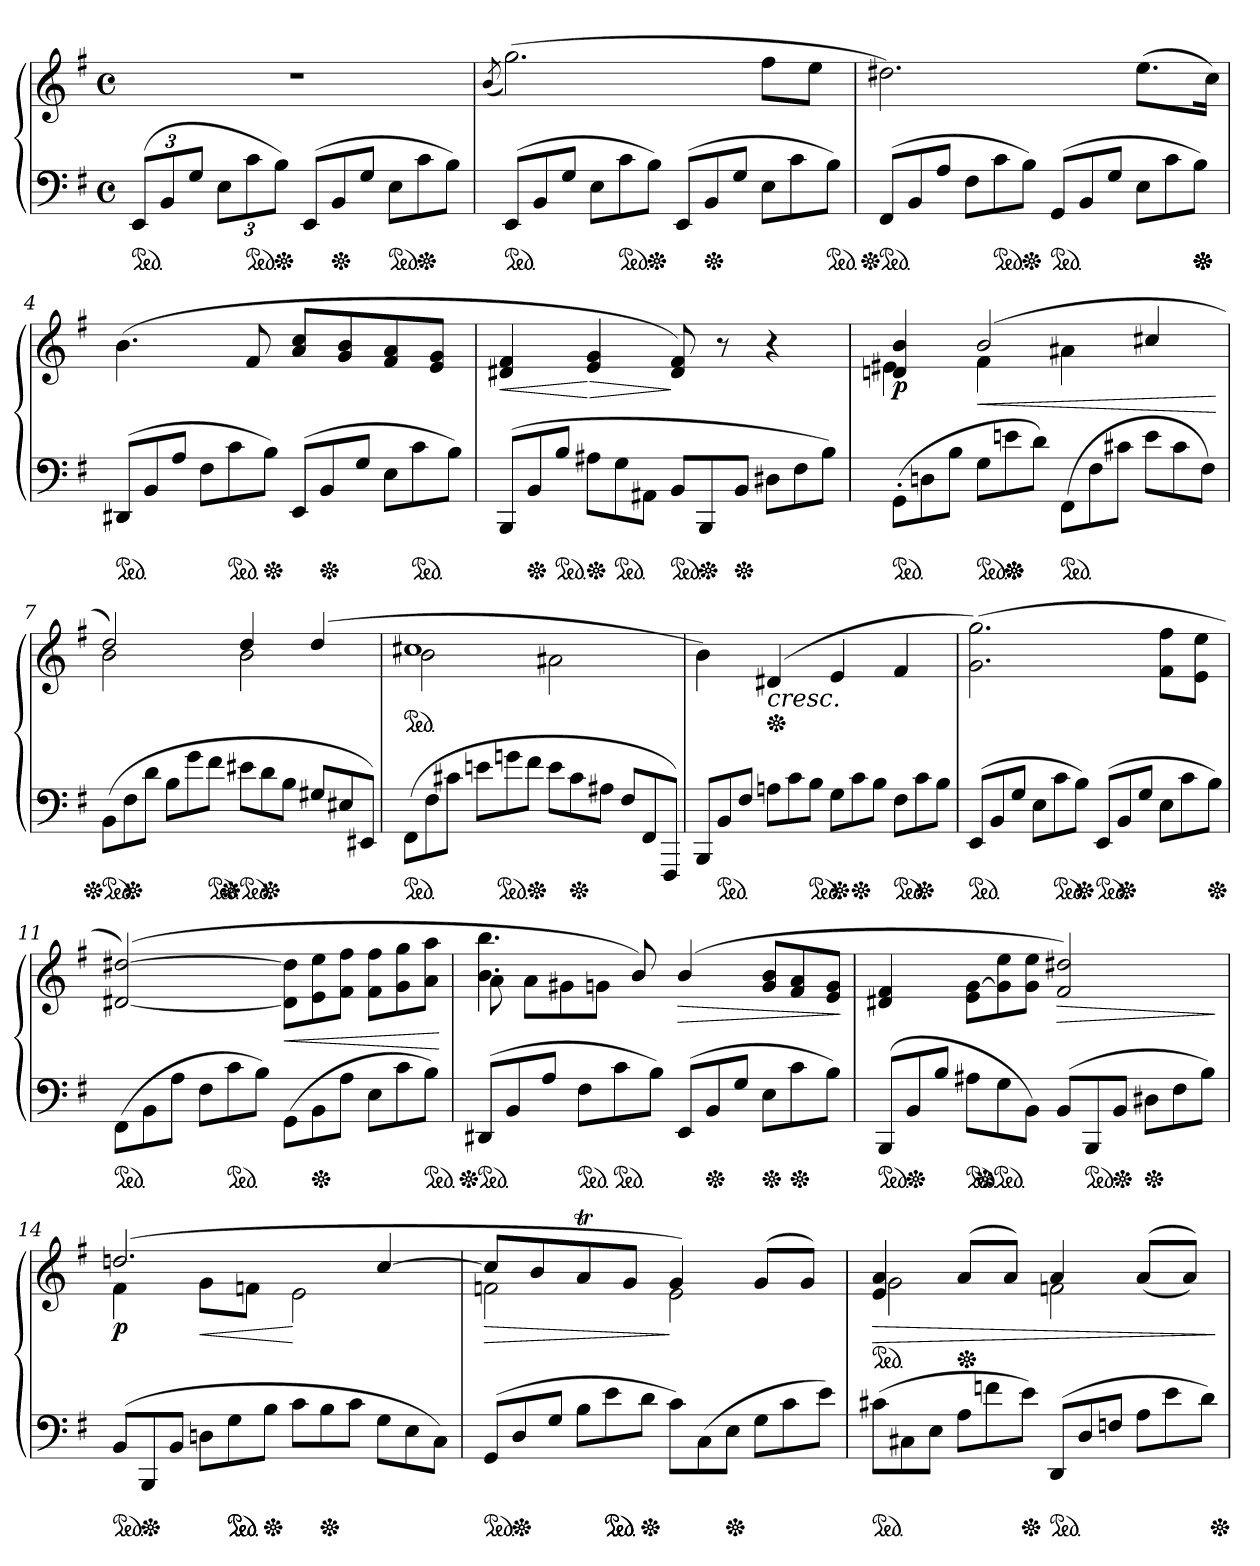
**kern	**kern	**dynam
*part1	*part1	*part1
*staff2	*staff1	*staff1/2
*clefF4	*clefG2	*
*k[f#]	*k[f#]	*
*M4/4	*M4/4	*
*met(c)	*met(c)	*
*ped	*	*
*Xbrackettup	*	*
=1	=1	=1
!	!	!LO:DY:a=2
!	!	!LO:DY:n=1:a
(>12EE/L	1r	p M.M. = 69
12BB/	.	.
12G/J	.	.
12E\L	.	.
*ped	*	*
12c\	.	.
*Xped	*	*
12B\J)	.	.
*Xtuplet	*	*
(>12EE/L	.	.
*Xped	*	*
12BB/	.	.
12G/J	.	.
*ped	*	*
12E\L	.	.
*Xped	*	*
12c\	.	.
12B\J)	.	.
=2	=2	=2
.	(<8qb/	.
*ped	*	*
(>12EE/L	(>2.gg\)	.
12BB/	.	.
12G/J	.	.
12E\L	.	.
*ped	*	*
12c\	.	.
*Xped	*	*
12B\J)	.	.
(>12EE/L	.	.
*Xped	*	*
12BB/	.	.
12G/J	.	.
12E\L	8ff#\L	.
12c\	.	.
.	8ee\J	.
*ped	*	*
12B\J)	.	.
=3	=3	=3
*Xped	*	*
*ped	*	*
(>12FF#/L	2.dd#X\)	.
12BB/	.	.
12A/J	.	.
12F#\L	.	.
*ped	*	*
12c\	.	.
*Xped	*	*
12B\J)	.	.
*ped	*	*
(>12GG/L	.	.
12BB/	.	.
12G/J	.	.
12E\L	(>8.ee\L	.
12c\	.	.
*Xped	*	*
*Xped	*	*
12B\J)	.	.
.	16cc\Jk)	.
!!LO:LB:g=z
=4	=4	=4
*ped	*	*
(>12DD#X/L	(>4.b\	.
12BB/	.	.
12A/J	.	.
12F#\L	.	.
*ped	*	*
12c\	.	.
.	8f#/	.
*Xped	*	*
12B\J)	.	.
(>12EE/L	8a/ 8cc/L	.
*Xped	*	*
12BB/	.	.
.	8g/ 8b/	.
12G/J	.	.
12E\L	8f#/ 8a/	.
*ped	*	*
12c\	.	.
.	8e/ 8g/J	.
12B\J)	.	.
=5	=5	=5
!	!	!LO:HP:b
(>12BBB/L	4d#X/ 4f#/	<
*Xped	*	*
12BB/	.	.
*ped	*	*
12B/J	.	.
*Xped	*	*
!	!	!LO:HP:n=1:b
12A#X\L	4e/ 4g/	[ >
*ped	*	*
12G\	.	.
12AA#X\J	.	.
*ped	*	*
12BB/L	8d#/ 8f#/)	]
*Xped	*	*
12BBB/	.	.
.	8r	.
*Xped	*	*
12BB/J	.	.
12D#X\L	4r	.
12F#\	.	.
12B\J)	.	.
=6	=6	=6
*ped	*	*
*	*^	*
!	!	!	!LO:DY:b
(>12GG'\L	4dn/ 4b/	4e#X\	p
12Dn\	.	.	.
12B\J	.	.	.
*ped	*	*	*
!	!	!	!LO:HP:a=2
12G\L	(>2b/	4f#\	<
*Xped	*	*	*
*Xped	*	*	*
12en\	.	.	.
12d\J)	.	.	.
*ped	*	*	*
(>12FF#\L	.	4a#X\	.
12F#\	.	.	.
12c#X\J	.	.	.
12e\L	4cc#X/	4ryy	.
12c#\	.	.	.
12F#\J)	.	.	.
*	*v	*v	*
.	.	[
!!LO:LB:g=z
=7	=7	=7
*Xped	*	*
*ped	*	*
*	*^	*
(>12BB\L	2dd/)	2b\	.
*Xped	*	*	*
12F#\	.	.	.
12d\J	.	.	.
12B\L	.	.	.
12g\	.	.	.
*ped	*	*	*
12f#\J	.	.	.
*Xped	*	*	*
*ped	*	*	*
12e#X\L	4dd/	2b\	.
*Xped	*	*	*
12d\	.	.	.
12B\J	.	.	.
12G#X/L	(>4dd/	.	.
12E#X/	.	.	.
12EE#X/J)	.	.	.
=8	=8	=8	=8
*ped	*	*	*
*	*ped	*	*
(>12FF#\L	1cc#X	2b\	.
12F#\	.	.	.
12c#X\J	.	.	.
12en\L	.	.	.
*ped	*	*	*
12gn\	.	.	.
*Xped	*	*	*
12f#\J	.	.	.
12e\L	.	2a#X\	.
*Xped	*	*	*
12c#\	.	.	.
12A#X\J	.	.	.
12F#/L	.	.	.
12FF#/	.	.	.
12FFF#/J)	.	.	.
*	*v	*v	*
=9	=9	=9
12BBB/L	4b\)	.
*ped	*	*
(>12BB/	.	.
12F#/J	.	.
*	*Xped	*
!	!	!LO:HP:b
12An\L	(<4d#X/	<
12c\	.	.
*ped	*	*
12B\J	.	.
*Xped	*	*
!	!	!LO:DY:a
12G\L	4e/	rit.
*Xped	*	*
12c\	.	.
12B\J	.	.
*ped	*	*
12F#\L	4f#/	[
*Xped	*	*
12c\	.	.
12B\J	.	.
!!LO:LB:g=z
=10	=10	=10
*ped	*	*
!	!	!LO:DY:a=2
!	!	!LO:DY:n=1:a
(>12EE/L	(>2.g\ 2.gg\)	mf a tempo
12BB/	.	.
12G/J	.	.
12E\L	.	.
*ped	*	*
12c\	.	.
*Xped	*	*
12B\J)	.	.
*ped	*	*
(>12EE/L	.	.
*Xped	*	*
12BB/	.	.
12G/J	.	.
12E\L	8f#\ 8ff#\L	.
12c\	.	.
.	8e\ 8ee\J	.
*Xped	*	*
12B\J)	.	.
=11	=11	=11
*ped	*	*
(>12FF#\L	(>[2d#X/ [2dd#X/)	.
12BB\	.	.
12A\J	.	.
12F#\L	.	.
*ped	*	*
12c\	.	.
12B\J)	.	.
*	*Xtuplet	*
!	!	!LO:HP:b
(>12GG\L	12d#]\ 12dd#]\L	<
*Xped	*	*
12BB\	12e\ 12ee\	.
12A\J	12f#\ 12ff#\J	.
12E\L	12f#\ 12ff#\L	.
12c\	12g\ 12gg\	.
*ped	*	*
12B\J)	12a\ 12aa\J	.
.	.	[
=12	=12	=12
*Xped	*	*
*Xped	*	*
*ped	*	*
*	*^	*
(>12DD#X/L	4.b\ 4.bb\	8a\	.
12BB/	.	.	.
.	.	12a\L	.
12A/J	.	.	.
.	.	12g#X\	.
*ped	*	*	*
12F#\L	.	.	.
.	.	12gn\J	.
*ped	*	*	*
12c\	.	.	.
.	8b/)	2ryy	.
12B\J)	.	.	.
!	!	!	!LO:HP:b
(>12EE/L	(>4b/	.	>
*Xped	*	*	*
12BB/	.	.	.
12G/J	.	.	.
*Xped	*	*	*
12E\L	12g/ 12b/L	.	.
*Xped	*	*	*
12c\	12f#/ 12a/	.	.
.	.	8ryy	.
12B\J)	12e/ 12g/J	.	.
*	*v	*v	*
.	.	]
!!LO:PB:g=z
=13	=13	=13
*ped	*	*
(>12BBB/L	4d#X/ 4f#/	.
*Xped	*	*
12BB/	.	.
12B/J	.	.
*ped	*	*
12A#X\L	12e\ [12g\L	.
*Xped	*	*
*ped	*	*
12G\	12g]\ 12ee\	.
12BB\J)	12g\ 12ee\J	.
!	!	!LO:HP:b
(>12BB/L	2f#/ 2dd#X/)	>
*ped	*	*
12BBB/	.	.
*Xped	*	*
12BB/J	.	.
*Xped	*	*
12D#X\L	.	.
12F#\	.	.
12B\J)	.	.
.	.	]
=14	=14	=14
*ped	*	*
*	*^	*
!	!	!	!LO:DY:b
(>12BB/L	(>2.ddn/	4f#\	p
*Xped	*	*	*
12BBB/	.	.	.
12BB/J	.	.	.
!	!	!	!LO:HP:b
12Dn\L	.	8g\L	<
*ped	*	*	*
*ped	*	*	*
12G\	.	.	.
.	.	8fn\J	.
*Xped	*	*	*
12B\J	.	.	.
12c\L	.	2e\	[
*Xped	*	*	*
12B\	.	.	.
12c\J	.	.	.
12G\L	[4cc/	.	.
12E\	.	.	.
12C\J)	.	.	.
=15	=15	=15	=15
*ped	*	*	*
!	!	!	!LO:HP:b
(>12GG/L	8cc/L]	2fn\	>
*Xped	*	*	*
12D/	.	.	.
.	8b/	.	.
12G/J	.	.	.
12B\L	8aT/	.	.
*ped	*	*	*
*ped	*	*	*
12e\	.	.	.
.	8g/J	.	.
*Xped	*	*	*
12d\J	.	.	.
12c\L)	4g/)	2e\	]
(>12C\	.	.	.
*Xped	*	*	*
12E\J	.	.	.
12G\L	(>8g/L	.	.
12c\	.	.	.
.	8g/J)	.	.
12e\J)	.	.	.
!!LO:LB:g=z	!!
=16	=16	=16	=16
*ped	*	*	*
*	*ped	*	*
!	!	!	!LO:HP:b
(>12c#X\L	4e/ 4a/	(<2g\	>
12C#X\	.	.	.
12E\J	.	.	.
*	*Xped	*	*
12A\L	(<8a/L	.	.
12fn\	.	.	.
.	8a/J)	.	.
*Xped	*	*	*
12e\J)	.	.	.
*ped	*	*	*
(>12DD/L	4a/	2fn\	.
12D/	.	.	.
12Fn/J	.	.	.
12A\L	(<(>8a/L	.	.
12e\	.	.	.
.	8a/J))	.	.
12d\J)	.	.	.
*	*v	*v	*
.	.	]
*Xped	*	*
=	=	=
*-	*-	*-
